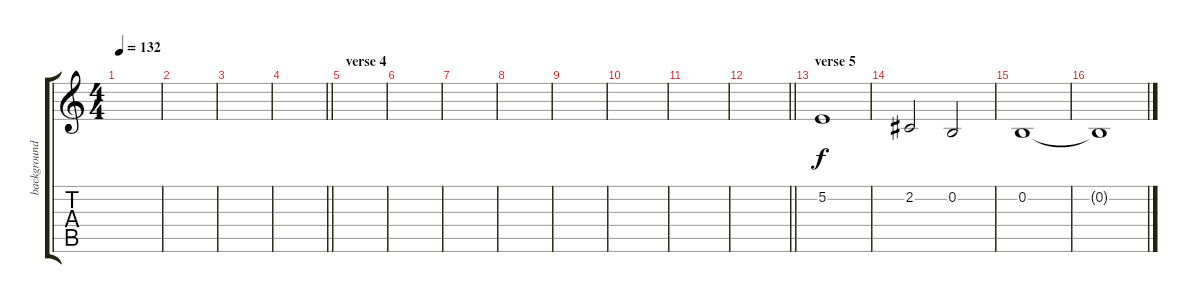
\track ("background choir" "background") {instrument choiraahs}
\staff {score tabs}
\tuning (E4 B3 G3 D3 A2 E2) {hide}
\ts (4 4)
\tempo 132
\clef g2
\ks c
|
|
|
\barLineRight lightlight
|
\section ("" "verse 4")
|
|
|
|
|
|
|
\barLineRight lightlight
|
\section ("" "verse 5")
5.2.1 |
2.2.2 0.2.2 |
0.2.1 |
0.2{t}.1
